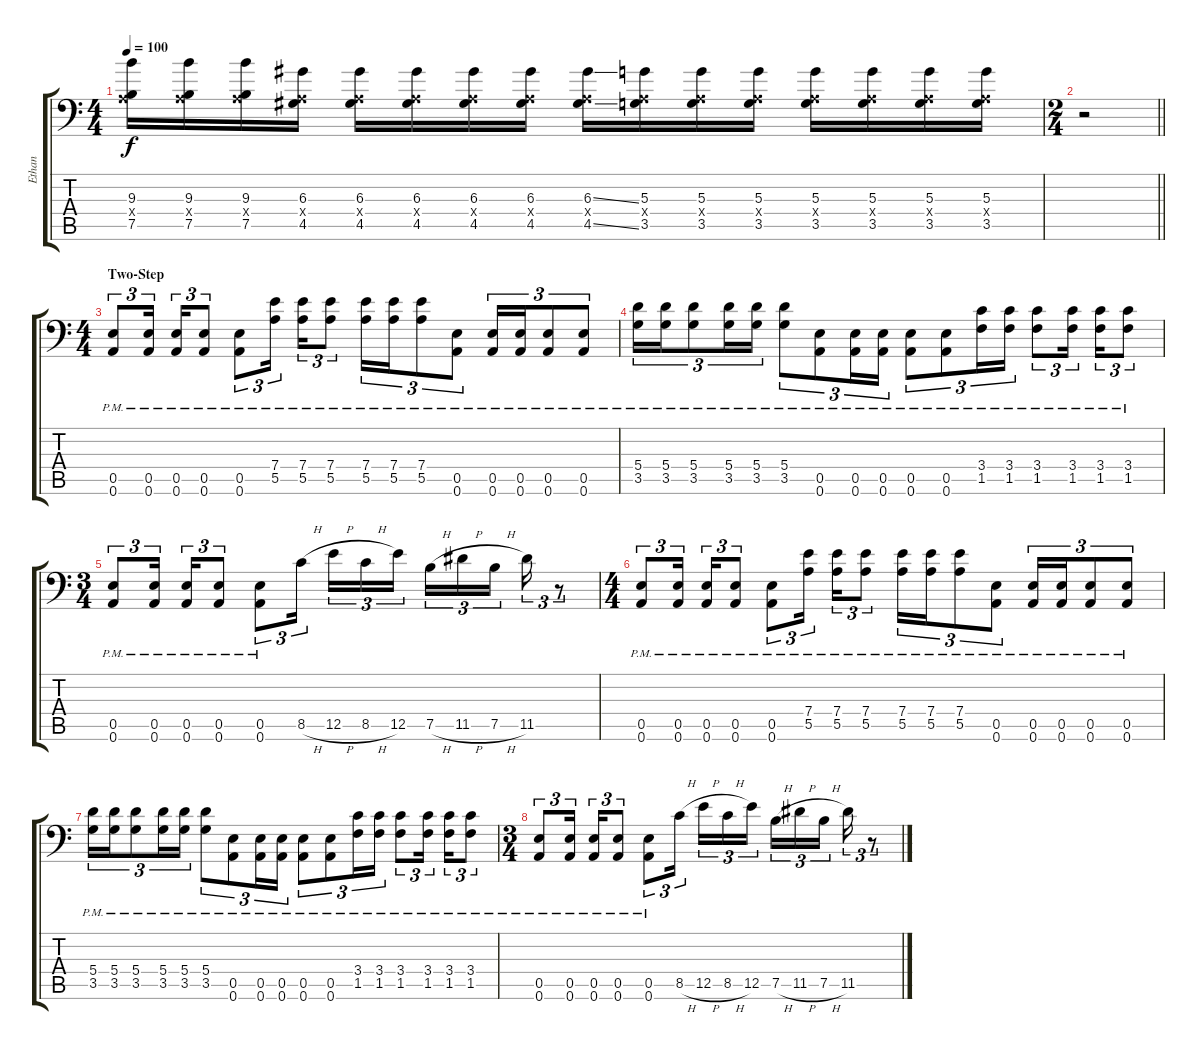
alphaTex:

\track ("Ethan" "Ethan") {instrument distortionguitar}
\staff {score tabs}
\tuning (B3 Gb3 D3 A2 E2 A1) {hide}
\ts (4 4)
\tempo 100
\clef f4
\ks c
(9.3 0.4{x} 7.5).16{dy f} (9.3 0.4{x} 7.5).16 (9.3 0.4{x} 7.5).16 (6.3 0.4{x} 4.5).16 (6.3 0.4{x} 4.5).16 (6.3 0.4{x} 4.5).16 (6.3 0.4{x} 4.5).16 (6.3 0.4{x} 4.5).16 (6.3{ss} 0.4{x} 4.5{ss}).16 (5.3 0.4{x} 3.5).16 (5.3 0.4{x} 3.5).16 (5.3 0.4{x} 3.5).16 (5.3 0.4{x} 3.5).16 (5.3 0.4{x} 3.5).16 (5.3 0.4{x} 3.5).16 (5.3 0.4{x} 3.5).16 |
\ts (2 4)
\barLineRight lightlight
r.2 |
\ts (4 4)
\section ("" "Two-Step")
(0.5{pm} 0.6{pm}).8{tu (3 2)} (0.5{pm} 0.6{pm}).16{tu (3 2) beam splitsecondary} (0.5{pm} 0.6{pm}).16{tu (3 2)} (0.5{pm} 0.6{pm}).8{tu (3 2)} (0.5{pm} 0.6{pm}).8{tu (3 2)} (7.4{pm} 5.5{pm}).16{tu (3 2) beam splitsecondary} (7.4{pm} 5.5{pm}).16{tu (3 2)} (7.4{pm} 5.5{pm}).8{tu (3 2)} (7.4{pm} 5.5{pm}).16{tu (3 2)} (7.4{pm} 5.5{pm}).16{tu (3 2)} (7.4{pm} 5.5{pm}).8{tu (3 2)} (0.5{pm} 0.6{pm}).8{tu (3 2)} (0.5{pm} 0.6{pm}).16{tu (3 2)} (0.5{pm} 0.6{pm}).16{tu (3 2)} (0.5{pm} 0.6{pm}).8{tu (3 2)} (0.5{pm} 0.6{pm}).8{tu (3 2)} |
(5.4{pm} 3.5{pm}).16{tu (3 2)} (5.4{pm} 3.5{pm}).16{tu (3 2)} (5.4{pm} 3.5{pm}).8{tu (3 2)} (5.4{pm} 3.5{pm}).16{tu (3 2)} (5.4{pm} 3.5{pm}).16{tu (3 2)} (5.4{pm} 3.5{pm}).8{tu (3 2)} (0.5{pm} 0.6{pm}).8{tu (3 2)} (0.5{pm} 0.6{pm}).16{tu (3 2)} (0.5{pm} 0.6{pm}).16{tu (3 2)} (0.5{pm} 0.6{pm}).8{tu (3 2)} (0.5{pm} 0.6{pm}).8{tu (3 2)} (3.4{pm} 1.5{pm}).16{tu (3 2)} (3.4{pm} 1.5{pm}).16{tu (3 2)} (3.4{pm} 1.5{pm}).8{tu (3 2)} (3.4{pm} 1.5{pm}).16{tu (3 2) beam splitsecondary} (3.4{pm} 1.5{pm}).16{tu (3 2)} (3.4{pm} 1.5{pm}).8{tu (3 2)} |
\ts (3 4)
(0.5{pm} 0.6{pm}).8{tu (3 2)} (0.5{pm} 0.6{pm}).16{tu (3 2) beam splitsecondary} (0.5{pm} 0.6{pm}).16{tu (3 2)} (0.5{pm} 0.6{pm}).8{tu (3 2)} (0.5{pm} 0.6{pm}).8{tu (3 2)} 8.5{h}.16{tu (3 2) beam splitsecondary} 12.5{h}.16{tu (3 2)} 8.5{h}.16{tu (3 2)} 12.5.16{tu (3 2)} 7.5{h}.16{tu (3 2)} 11.5{h}.16{tu (3 2)} 7.5{h}.16{tu (3 2) beam splitsecondary} 11.5.16{tu (3 2)} r.8{tu (3 2)} |
\ts (4 4)
(0.5{pm} 0.6{pm}).8{tu (3 2)} (0.5{pm} 0.6{pm}).16{tu (3 2) beam splitsecondary} (0.5{pm} 0.6{pm}).16{tu (3 2)} (0.5{pm} 0.6{pm}).8{tu (3 2)} (0.5{pm} 0.6{pm}).8{tu (3 2)} (7.4{pm} 5.5{pm}).16{tu (3 2) beam splitsecondary} (7.4{pm} 5.5{pm}).16{tu (3 2)} (7.4{pm} 5.5{pm}).8{tu (3 2)} (7.4{pm} 5.5{pm}).16{tu (3 2)} (7.4{pm} 5.5{pm}).16{tu (3 2)} (7.4{pm} 5.5{pm}).8{tu (3 2)} (0.5{pm} 0.6{pm}).8{tu (3 2)} (0.5{pm} 0.6{pm}).16{tu (3 2)} (0.5{pm} 0.6{pm}).16{tu (3 2)} (0.5{pm} 0.6{pm}).8{tu (3 2)} (0.5{pm} 0.6{pm}).8{tu (3 2)} |
(5.4{pm} 3.5{pm}).16{tu (3 2)} (5.4{pm} 3.5{pm}).16{tu (3 2)} (5.4{pm} 3.5{pm}).8{tu (3 2)} (5.4{pm} 3.5{pm}).16{tu (3 2)} (5.4{pm} 3.5{pm}).16{tu (3 2)} (5.4{pm} 3.5{pm}).8{tu (3 2)} (0.5{pm} 0.6{pm}).8{tu (3 2)} (0.5{pm} 0.6{pm}).16{tu (3 2)} (0.5{pm} 0.6{pm}).16{tu (3 2)} (0.5{pm} 0.6{pm}).8{tu (3 2)} (0.5{pm} 0.6{pm}).8{tu (3 2)} (3.4{pm} 1.5{pm}).16{tu (3 2)} (3.4{pm} 1.5{pm}).16{tu (3 2)} (3.4{pm} 1.5{pm}).8{tu (3 2)} (3.4{pm} 1.5{pm}).16{tu (3 2) beam splitsecondary} (3.4{pm} 1.5{pm}).16{tu (3 2)} (3.4{pm} 1.5{pm}).8{tu (3 2)} |
\ts (3 4)
(0.5{pm} 0.6{pm}).8{tu (3 2)} (0.5{pm} 0.6{pm}).16{tu (3 2) beam splitsecondary} (0.5{pm} 0.6{pm}).16{tu (3 2)} (0.5{pm} 0.6{pm}).8{tu (3 2)} (0.5{pm} 0.6{pm}).8{tu (3 2)} 8.5{h}.16{tu (3 2) beam splitsecondary} 12.5{h}.16{tu (3 2)} 8.5{h}.16{tu (3 2)} 12.5.16{tu (3 2)} 7.5{h}.16{tu (3 2)} 11.5{h}.16{tu (3 2)} 7.5{h}.16{tu (3 2) beam splitsecondary} 11.5.16{tu (3 2)} r.8{tu (3 2)}
